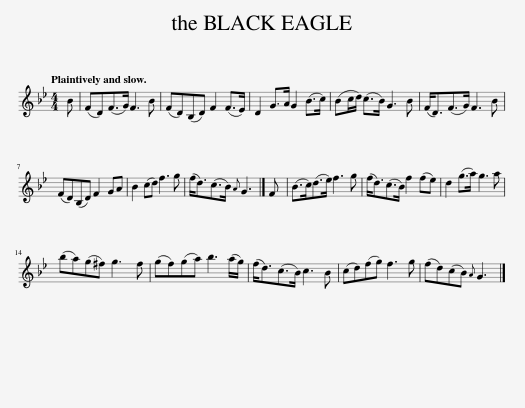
X:1
L:1/8
Q:1/4=120
M:4/4
I:linebreak $
K:Bb
V:1 treble
V:1
 B | (FD)(F>G) F3 B | (FD)(B,D) F2 (F>E) | D2 G>A G2 (B>c) | (Bc/d/) (c>B) G3 B | %5
 (F<D)(F>G) F3 B |$ (FD)(B,D) F2 GA | B2 (cd) f3 g | (f<d)(c>B){A} G3 |] F | %10
 (B>c)(d>e) f3 g | (f<d)(c>B) f2 (fe) | d2 (g>a) g3 a |$ (ba)(g^f) g3 f | (gf)(ga) b3 (a/g/) | %15
 (f<d)(c>B) c3 B | (cd)(fg) f3 g | (fd)(cB){A} G3 |] %18
